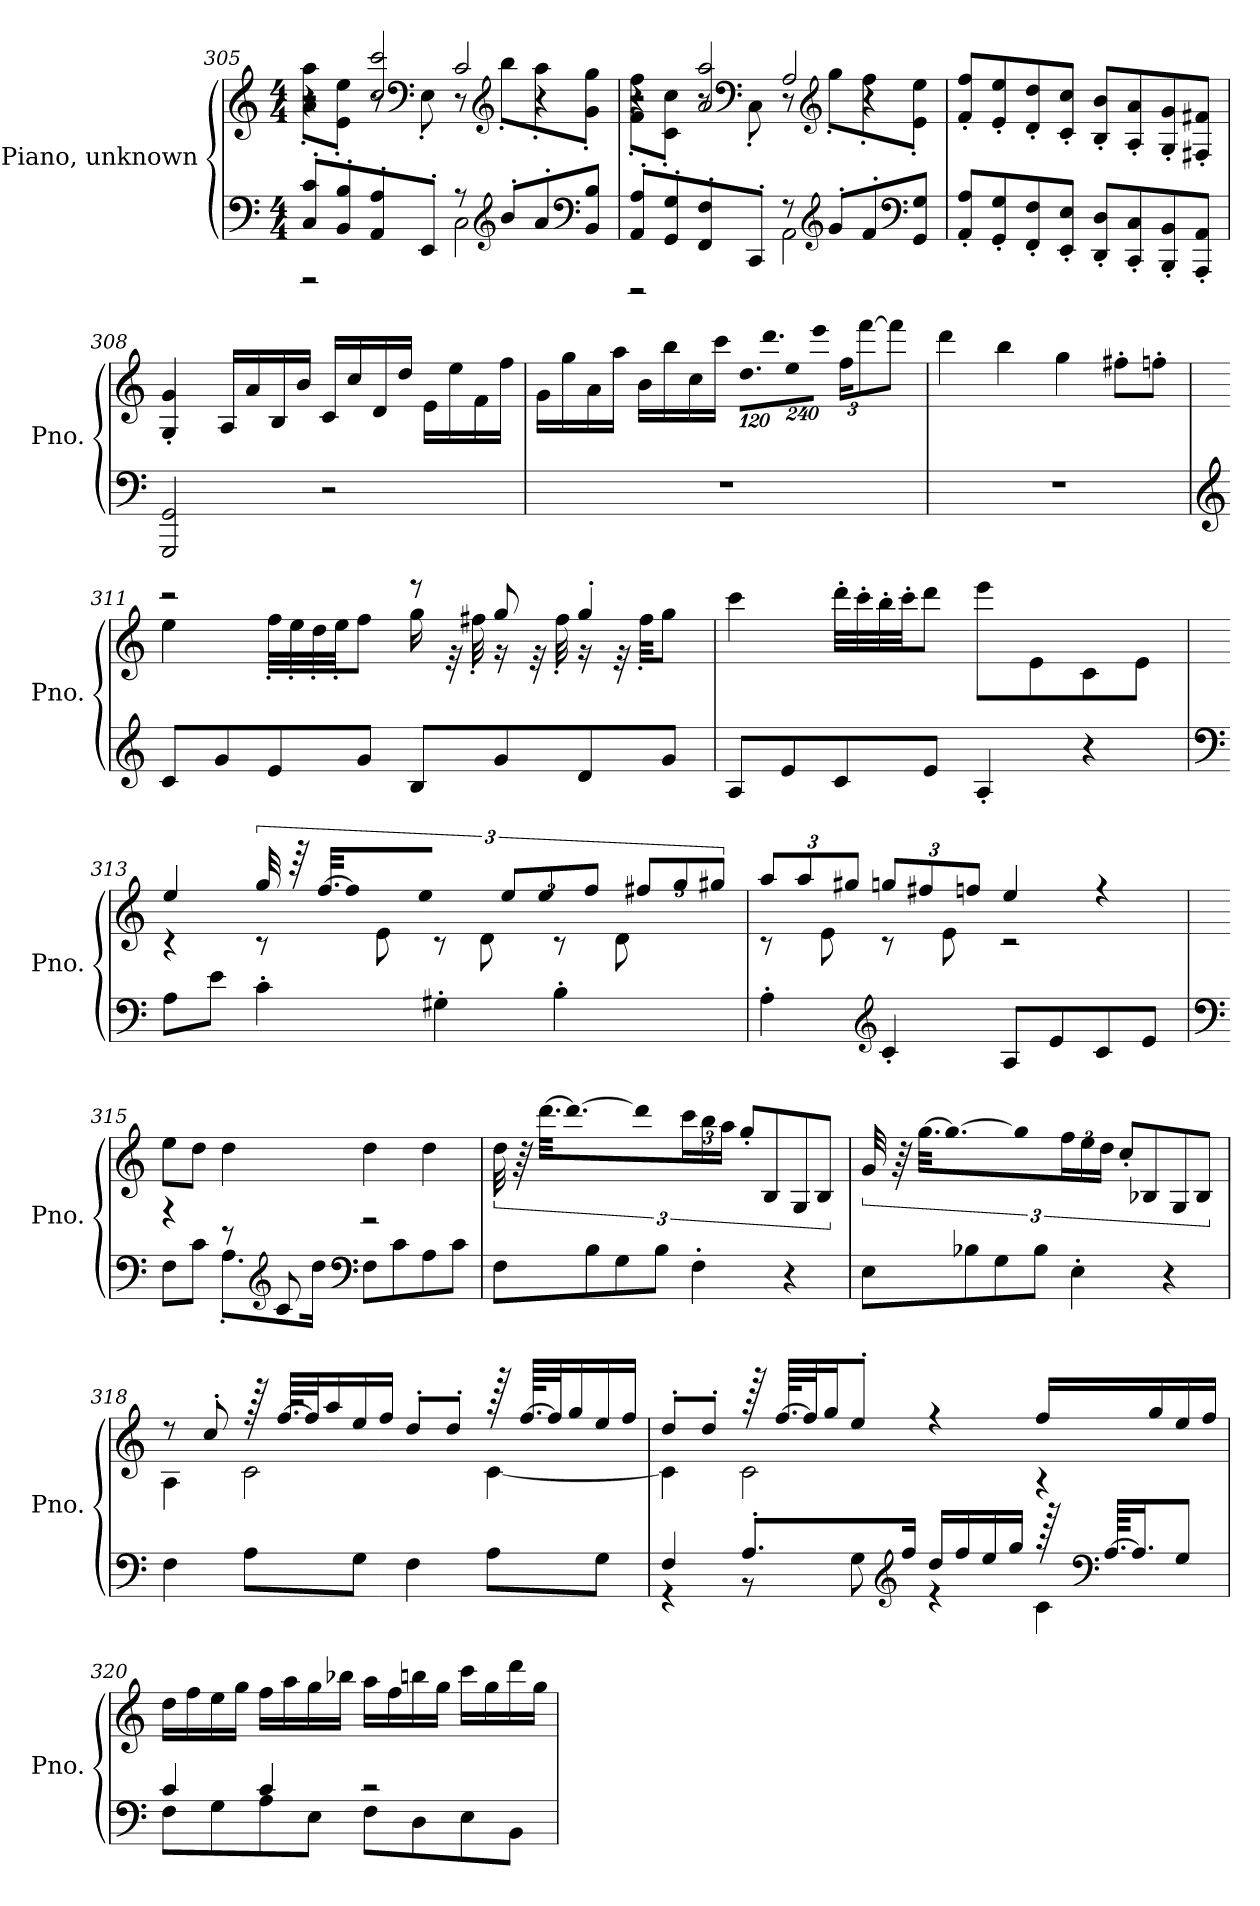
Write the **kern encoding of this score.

**kern	**kern
*part1	*part1
*staff2	*staff1
*I"Piano, unknown	*
*I'Pno.	*
!!LO:LB:g=z
*clefF4	*clefG2
*k[]	*k[]
*M4/4	*M4/4
=305	=305
*^	*^
*	*	*	*^
8C/' 8c/'L	2r	4r	8a\' 8aa\'L	2r
8BB/' 8B/'	.	.	8e\' 8ee\'J	.
8AA/' 8A/'	.	2cc/ 2ccc/	8r	.
*	*	*clefF4	*	*
8EE'/J	.	.	8E'\	.
8r	2C\	.	8r	2c/
*clefG2	*	*clefG2	*	*
8b'/L	.	.	8bb'\L	.
8a'/	.	4r	8aa'\	.
*clefF4	*	*	*	*
8BB/ 8B/J	.	.	8g\' 8gg\'J	.
=306	=306	=306	=306	=306
8AA/' 8A/'L	2r	4r	8f\' 8ff\'L	2r
8GG/' 8G/'	.	.	8c\' 8cc\'J	.
8FF/' 8F/'	.	2a/ 2aa/	8r	.
*	*	*clefF4	*	*
8CC'/J	.	.	8C'\	.
8r	2AA\	.	8r	2A/
*clefG2	*	*clefG2	*	*
8g'/L	.	.	8gg'\L	.
8f'/	.	4r	8ff'\	.
*clefF4	*	*	*	*
8GG/ 8G/J	.	.	8e\' 8ee\'J	.
*v	*v	*	*	*
*	*v	*v	*v
=307	=307
8AA/' 8A/'L	8f/' 8ff/'L
8GG/' 8G/'	8e/' 8ee/'
8FF/' 8F/'	8d/' 8dd/'
8EE/' 8E/'J	8c/' 8cc/'J
8DD/' 8D/'L	8B/' 8b/'L
8CC/' 8C/'	8A/' 8a/'
8BBB/' 8BB/'	8G/' 8g/'
8AAA/' 8AA/'J	8F#X/' 8f#X/'J
!!LO:LB:g=z
=308	=308
2GGG/ 2GG/	4G/' 4g/'
.	16A/LL
.	16a/
.	16B/
.	16b/JJ
2r	16c/LL
.	16cc/
.	16d/
.	16dd/JJ
.	16e\LL
.	16ee\
.	16f\
.	16ff\JJ
=309	=309
1r	16g\LL
.	16gg\
.	16a\
.	16aa\JJ
.	16b\LL
.	16bb\
.	16cc\
.	16ccc\JJ
*	*Xbrackettup
!	!LO:N:vis=32.
.	1920%103dd\LLL
!	!LO:N:vis=32.
.	1920%103ddd\J
!	!LO:N:vis=16
.	1920%137ee\
!	!LO:N:vis=16
.	1920%137eee\JJ
.	24ff\KL
.	[12fff\
.	8fff\J]
=310	=310
1r	4ddd\
.	4bb\
.	4gg\
.	8ff#X'\L
.	8ffn'\J
!!LO:LB:g=z
=311	=311
*clefG2	*
*	*^
8c/L	2r	4ee\
8g/	.	.
8e/	.	32ff'\LLL
.	.	32ee'\
.	.	32dd'\
.	.	32ee'\JJ
8g/J	.	8ff\J
8B/L	8r	16gg\
.	.	32r
.	.	32ff#X'\
8g/	8gg/	16r
.	.	32r
.	.	32ff#'\
8d/	4gg'/	16r
.	.	32r
.	.	32ff#'\KKL
8g/J	.	8gg\J
*	*v	*v
=312	=312
8A/L	4ccc\
8e/	.
8c/	32ddd'\LLL
.	32ccc'\
.	32bb'\
.	32ccc'\JJ
8e/J	8ddd\J
4A'/	8eee\L
.	8e\
4r	8c\
.	8e\J
!!LO:LB:g=z
=313	=313
*clefF4	*
*	*^
8A\L	4ee/	4r
8e\J	.	.
*	*brackettup	*
4c'\	48gg/	8r
.	96r	.
.	[48.ff/KKL	.
.	8ff/]	.
.	.	8e\
.	16ee/Jk	.
*	*Xbrackettup	*
4G#X'\	12ee/L	8r
.	12ee/	.
.	.	8d\
.	12ff/J	.
4B'\	12ff#X/L	8r
.	12gg/	.
.	.	8d\
.	12gg#X/J	.
=314	=314	=314
4A'\	12aa/L	8r
.	12aa/	.
.	.	8e\
.	12gg#X/J	.
*clefG2	*	*
4c'/	12ggn/L	8r
.	12ff#X/	.
.	.	8e\
.	12ffn/J	.
8A/L	4ee/	2r
8e/	.	.
8c/	4r	.
8e/J	.	.
*	*v	*v
!!LO:LB:g=z
=315	=315
*clefF4	*
*^	*
4r	8F\L	8ee\L
.	8c\J	8dd\J
8r	8.A'\L	4dd\
*clefG2	*	*
8c/	.	.
.	16dd\Jk	.
*clefF4	*	*
2r	8F\L	4dd\
.	8c\	.
.	8A\	4dd\
.	8c\J	.
*v	*v	*
=316	=316
*	*brackettup
8F\L	48dd\
.	96r
.	[48.ddd\KKL
.	8.ddd\_
8B\	.
8G\	8ddd\]
*	*Xbrackettup
8B\J	24ccc\L
.	24bb\
.	24aa\JJ
4F'\	8gg'/L
.	8B/
4r	8G/
.	8B/J
=317	=317
*	*brackettup
8E\L	48g/
.	96r
.	[48.gg\KKL
.	8.gg\_
8B-X\	.
8G\	8gg\]
*	*Xbrackettup
8B-\J	24ff\L
.	24ee\
.	24dd\JJ
4E'\	8cc'/L
.	8B-X/
4r	8G/
.	8B-/J
!!LO:PB:g=z
=318	=318
*	*^
4F\	8r	4A\
.	8cc'/	.
8A\L	128r	2c\
.	[64.ff/KLLL	.
.	32ff/J]	.
.	16aa/	.
8G\J	16ee/	.
.	16ff/JJ	.
4F\	8dd'/L	.
.	8dd'/J	.
8A\L	128r	[4c\
.	[64.ff/KLLL	.
.	32ff/J]	.
.	16gg/	.
8G\J	16ee/	.
.	16ff/JJ	.
=319	=319	=319
*^	*	*
4F/	4r	8dd'/L	4c\]
.	.	8dd'/J	.
8.A'/L	8r	128r	2c\
.	.	[64.ff/KLLL	.
.	.	32ff/J]	.
.	.	16gg/J	.
.	8G\	8ee'/J	.
*clefG2	*	*	*
16ff/Jk	.	.	.
16dd/LL	4r	4r	.
16ff/	.	.	.
16ee/	.	.	.
16gg/JJ	.	.	.
128r	4c\	16ff/LL	4r
*clefF4	*	*	*
[64.A/KKLL	.	.	.
16.A/J]	.	.	.
.	.	16gg/	.
8G/J	.	16ee/	.
.	.	16ff/JJ	.
*	*	*v	*v
!!LO:LB:g=z
=320	=320	=320
4c/	8F\L	16dd\LL
.	.	16ff\
.	8G\	16ee\
.	.	16gg\JJ
4c/	8A\	16ff\LL
.	.	16aa\
.	8E\J	16gg\
.	.	16bb-X\JJ
2r	8F\L	16aa\LL
.	.	16ff\
.	8D\	16bbn\
.	.	16gg\JJ
.	8E\	16ccc\LL
.	.	16gg\
.	8BB\J	16ddd\
.	.	16gg\JJ
*v	*v	*
=	=
*-	*-
